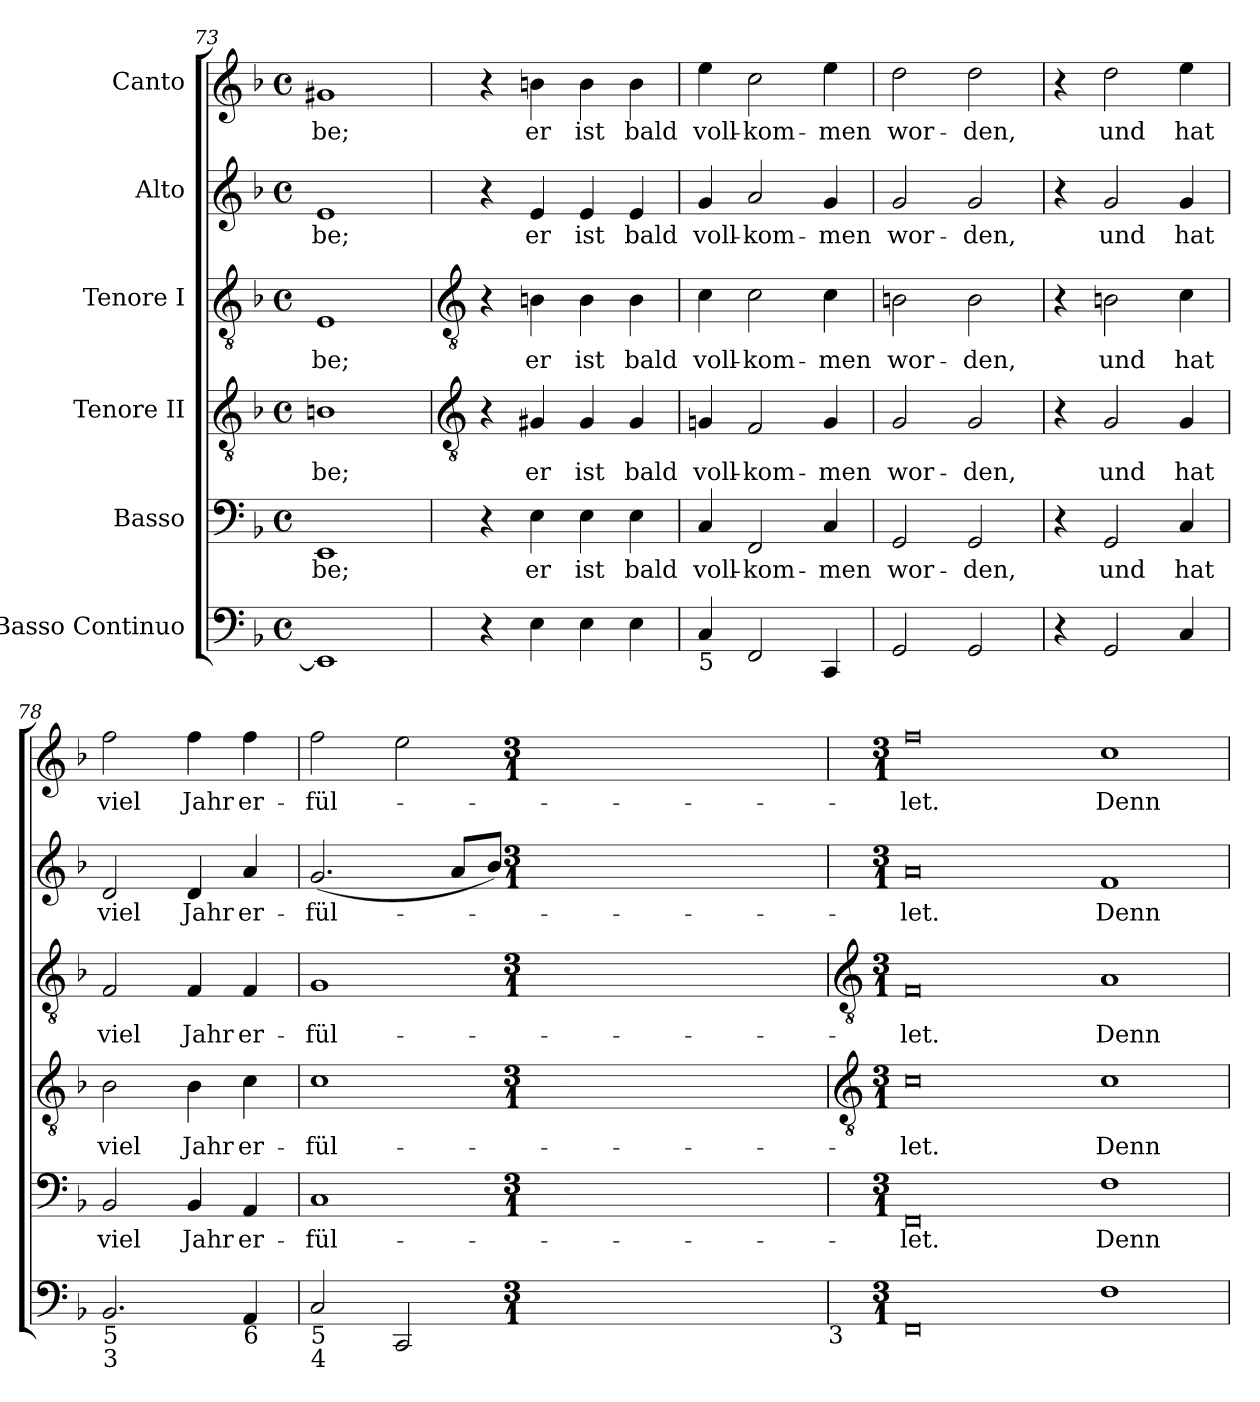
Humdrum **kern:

**kern	**kern	**text	**kern	**text	**kern	**text	**kern	**text	**kern	**text
*part6	*part5	*part5	*part4	*part4	*part3	*part3	*part2	*part2	*part1	*part1
*staff6	*staff5	*staff5	*staff4	*staff4	*staff3	*staff3	*staff2	*staff2	*staff1	*staff1
*I"Basso Continuo	*I"Basso	*	*I"Tenore II	*	*I"Tenore I	*	*I"Alto	*	*I"Canto	*
*clefF4	*clefF4	*	*clefGv2	*	*clefGv2	*	*clefG2	*	*clefG2	*
*k[b-]	*k[b-]	*	*k[b-]	*	*k[b-]	*	*k[b-]	*	*k[b-]	*
*F:	*F:	*	*F:	*	*F:	*	*F:	*	*F:	*
*M4/4	*M4/4	*	*M4/4	*	*M4/4	*	*M4/4	*	*M4/4	*
*met(c)	*met(c)	*	*met(c)	*	*met(c)	*	*met(c)	*	*met(c)	*
=73	=73	=73	=73	=73	=73	=73	=73	=73	=73	=73
!	!	!LO:LY:b	!	!LO:LY:b	!	!LO:LY:b	!	!LO:LY:b	!	!LO:LY:b
1EE]	1EE	-be;	1Bn	-be;	1E	-be;	1e	-be;	1g#X	-be;
!!LO:LB:g=z
=74	=74	=74	=74	=74	=74	=74	=74	=74	=74	=74
*	*	*	*clefGv2	*	*clefGv2	*	*	*	*	*
4r	4r	.	4r	.	4r	.	4r	.	4r	.
!	!	!LO:LY:b	!	!LO:LY:b	!	!LO:LY:b	!	!LO:LY:b	!	!LO:LY:b
4E	4E	er	4G#X	er	4Bn	er	4e	er	4bn	er
!	!	!LO:LY:b	!	!LO:LY:b	!	!LO:LY:b	!	!LO:LY:b	!	!LO:LY:b
4E	4E	ist	4G#	ist	4B	ist	4e	ist	4b	ist
!	!	!LO:LY:b	!	!LO:LY:b	!	!LO:LY:b	!	!LO:LY:b	!	!LO:LY:b
4E	4E	bald	4G#	bald	4B	bald	4e	bald	4b	bald
=75	=75	=75	=75	=75	=75	=75	=75	=75	=75	=75
!LO:TX:b:t=5	!	!	!	!	!	!	!	!	!	!
!	!	!LO:LY:b	!	!LO:LY:b	!	!LO:LY:b	!	!LO:LY:b	!	!LO:LY:b
4C	4C	voll-	4Gn	voll-	4c	voll-	4g	voll-	4ee	voll-
!	!	!LO:LY:b	!	!LO:LY:b	!	!LO:LY:b	!	!LO:LY:b	!	!LO:LY:b
2FF	2FF	-kom-	2F	-kom-	2c	-kom-	2a	-kom-	2cc	-kom-
!	!	!LO:LY:b	!	!LO:LY:b	!	!LO:LY:b	!	!LO:LY:b	!	!LO:LY:b
4CC	4C	-men	4G	-men	4c	-men	4g	-men	4ee	-men
=76	=76	=76	=76	=76	=76	=76	=76	=76	=76	=76
!	!	!LO:LY:b	!	!LO:LY:b	!	!LO:LY:b	!	!LO:LY:b	!	!LO:LY:b
2GG	2GG	wor-	2G	wor-	2Bn	wor-	2g	wor-	2dd	wor-
!	!	!LO:LY:b	!	!LO:LY:b	!	!LO:LY:b	!	!LO:LY:b	!	!LO:LY:b
2GG	2GG	-den,	2G	-den,	2B	-den,	2g	-den,	2dd	-den,
=77	=77	=77	=77	=77	=77	=77	=77	=77	=77	=77
4r	4r	.	4r	.	4r	.	4r	.	4r	.
!	!	!LO:LY:b	!	!LO:LY:b	!	!LO:LY:b	!	!LO:LY:b	!	!LO:LY:b
2GG	2GG	und	2G	und	2Bn	und	2g	und	2dd	und
!	!	!LO:LY:b	!	!LO:LY:b	!	!LO:LY:b	!	!LO:LY:b	!	!LO:LY:b
4C	4C	hat	4G	hat	4c	hat	4g	hat	4ee	hat
=78	=78	=78	=78	=78	=78	=78	=78	=78	=78	=78
!LO:TX:b:t=5\n3	!	!	!	!	!	!	!	!	!	!
!	!	!LO:LY:b	!	!LO:LY:b	!	!LO:LY:b	!	!LO:LY:b	!	!LO:LY:b
2.BB-	2BB-	viel	2B-	viel	2F	viel	2d	viel	2ff	viel
!	!	!LO:LY:b	!	!LO:LY:b	!	!LO:LY:b	!	!LO:LY:b	!	!LO:LY:b
.	4BB-	Jahr	4B-	Jahr	4F	Jahr	4d	Jahr	4ff	Jahr
!LO:TX:b:t=6	!	!	!	!	!	!	!	!	!	!
!	!	!LO:LY:b	!	!LO:LY:b	!	!LO:LY:b	!	!LO:LY:b	!	!LO:LY:b
4AA	4AA	er-	4c	er-	4F	er-	4a	er-	4ff	er-
=79	=79	=79	=79	=79	=79	=79	=79	=79	=79	=79
!LO:TX:b:t=5\n4	!	!	!	!	!	!	!	!	!	!
!	!	!LO:LY:b	!	!LO:LY:b	!	!LO:LY:b	!	!LO:LY:b	!	!LO:LY:b
2C	1C	-fül-	1c	-fül-	1G	-fül-	(<2.g	-fül-	2ff	-fül-
!LO:TX:b:t=3	!	!	!	!	!	!	!	!	!	!
2CC	.	.	.	.	.	.	.	.	2ee	.
.	.	.	.	.	.	.	8aL	.	.	.
.	.	.	.	.	.	.	8b-J)	.	.	.
*M3/1	*M3/1	*	*M3/1	*	*M3/1	*	*M3/1	*	*M3/1	*
!!LO:LB:g=z
=80	=80	=80	=80	=80	=80	=80	=80	=80	=80	=80
*	*	*	*clefGv2	*	*clefGv2	*	*	*	*	*
*M3/1	*M3/1	*	*M3/1	*	*M3/1	*	*M3/1	*	*M3/1	*
!	!	!LO:LY:b	!	!LO:LY:b	!	!LO:LY:b	!	!LO:LY:b	!	!LO:LY:b
0FF	0FF	-let.	0c	-let.	0F	-let.	0a	-let.	0ff	-let.
!	!	!LO:LY:b	!	!LO:LY:b	!	!LO:LY:b	!	!LO:LY:b	!	!LO:LY:b
1F	1F	Denn	1c	Denn	1A	Denn	1f	Denn	1cc	Denn
=	=	=	=	=	=	=	=	=	=	=
*-	*-	*-	*-	*-	*-	*-	*-	*-	*-	*-
